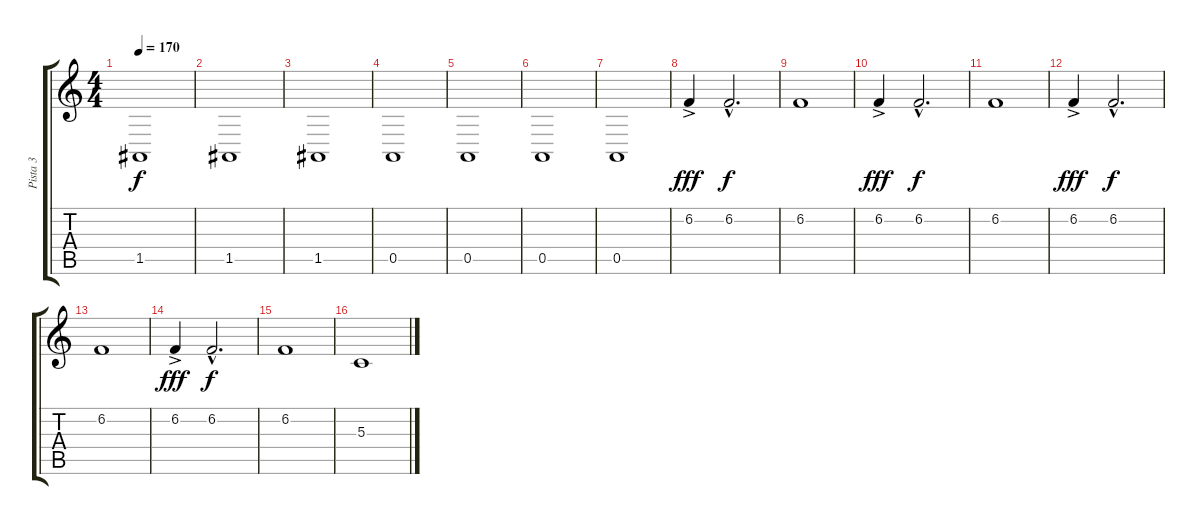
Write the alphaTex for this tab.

\track ("Pista 3" "Pista 3") {instrument trombone}
\staff {score tabs}
\tuning (E4 B3 G3 D3 A2 E2) {hide}
\ts (4 4)
\tempo 170
\clef g2
\ks c
1.5.1{dy f} |
1.5.1 |
1.5.1 |
0.5.1 |
0.5.1 |
0.5.1 |
0.5.1 |
6.2{ac}.4{dy fff} 6.2{hac}.2{d dy f} |
6.2.1 |
6.2{ac}.4{dy fff} 6.2{hac}.2{d dy f} |
6.2.1 |
6.2{ac}.4{dy fff} 6.2{hac}.2{d dy f} |
6.2.1 |
6.2{ac}.4{dy fff} 6.2{hac}.2{d dy f} |
6.2.1 |
5.3.1
